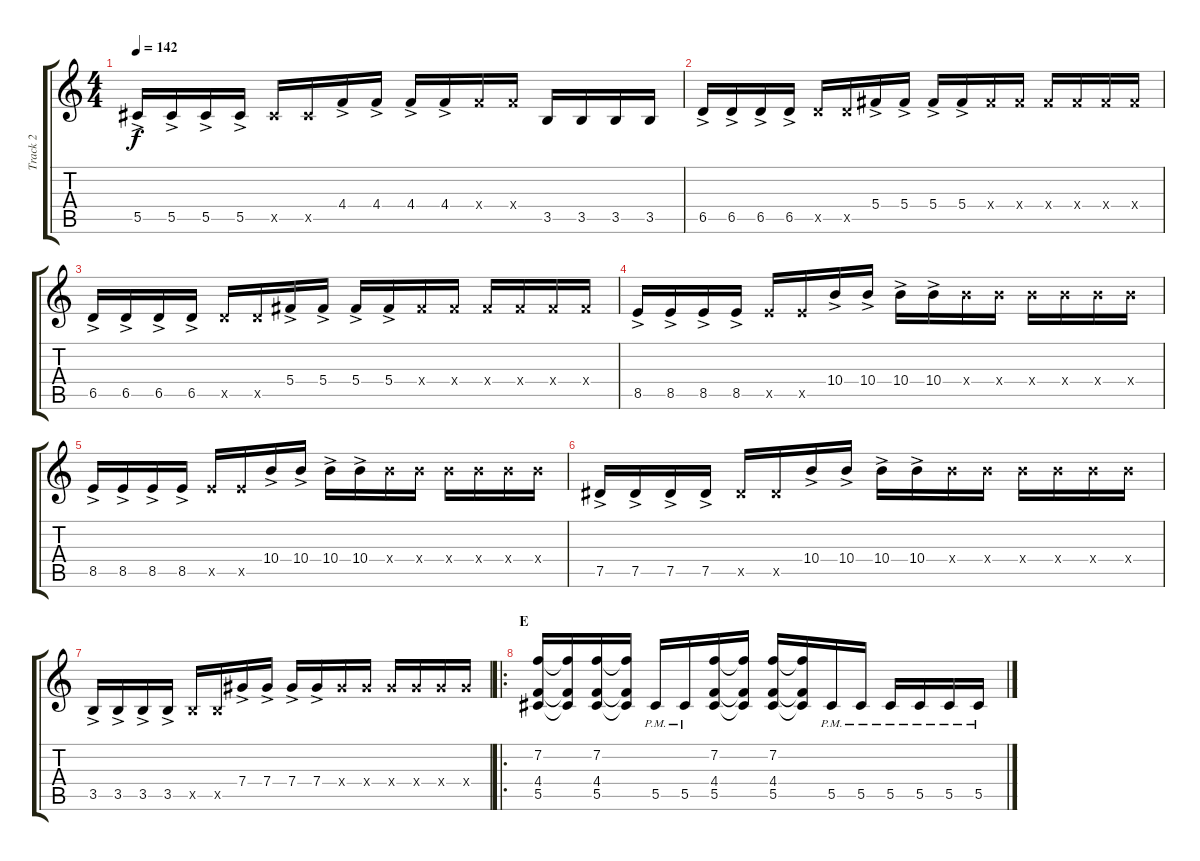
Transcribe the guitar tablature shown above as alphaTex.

\track ("Track 2" "Track 2") {instrument distortionguitar}
\staff {score tabs}
\tuning (Eb4 Bb3 Gb3 Db3 Ab2 Db2) {hide}
\ts (4 4)
\tempo 142
\clef g2
\ks c
5.5{ac}.16{dy f} 5.5{ac}.16 5.5{ac}.16 5.5{ac}.16 5.5{x}.16 5.5{x}.16 4.4{ac}.16 4.4{ac}.16 4.4{ac}.16 4.4{ac}.16 4.4{x}.16 4.4{x}.16 3.5.16 3.5.16 3.5.16 3.5.16 |
6.5{ac}.16 6.5{ac}.16 6.5{ac}.16 6.5{ac}.16 6.5{x}.16 6.5{x}.16 5.4{ac}.16 5.4{ac}.16 5.4{ac}.16 5.4{ac}.16 5.4{x}.16 5.4{x}.16 5.4{x}.16 5.4{x}.16 5.4{x}.16 5.4{x}.16 |
6.5{ac}.16 6.5{ac}.16 6.5{ac}.16 6.5{ac}.16 6.5{x}.16 6.5{x}.16 5.4{ac}.16 5.4{ac}.16 5.4{ac}.16 5.4{ac}.16 5.4{x}.16 5.4{x}.16 5.4{x}.16 5.4{x}.16 5.4{x}.16 5.4{x}.16 |
8.5{ac}.16 8.5{ac}.16 8.5{ac}.16 8.5{ac}.16 8.5{x}.16 8.5{x}.16 10.4{ac}.16 10.4{ac}.16 10.4{ac}.16 10.4{ac}.16 10.4{x}.16 10.4{x}.16 10.4{x}.16 10.4{x}.16 10.4{x}.16 10.4{x}.16 |
8.5{ac}.16 8.5{ac}.16 8.5{ac}.16 8.5{ac}.16 8.5{x}.16 8.5{x}.16 10.4{ac}.16 10.4{ac}.16 10.4{ac}.16 10.4{ac}.16 10.4{x}.16 10.4{x}.16 10.4{x}.16 10.4{x}.16 10.4{x}.16 10.4{x}.16 |
7.5{ac}.16 7.5{ac}.16 7.5{ac}.16 7.5{ac}.16 7.5{x}.16 7.5{x}.16 10.4{ac}.16 10.4{ac}.16 10.4{ac}.16 10.4{ac}.16 10.4{x}.16 10.4{x}.16 10.4{x}.16 10.4{x}.16 10.4{x}.16 10.4{x}.16 |
3.5{ac}.16 3.5{ac}.16 3.5{ac}.16 3.5{ac}.16 3.5{x}.16 3.5{x}.16 7.4{ac}.16 7.4{ac}.16 7.4{ac}.16 7.4{ac}.16 7.4{x}.16 7.4{x}.16 7.4{x}.16 7.4{x}.16 7.4{x}.16 7.4{x}.16 |
\ro
\section ("" "E")
(7.2 4.4 5.5).16 (7.2{t} 4.4{t} 5.5{t}).16 (7.2 4.4 5.5).16 (7.2{t} 4.4{t} 5.5{t}).16 5.5{pm}.16 5.5{pm}.16 (7.2 4.4 5.5).16 (7.2{t} 4.4{t} 5.5{t}).16 (7.2 4.4 5.5).16 (7.2{t} 4.4{t} 5.5{t}).16 5.5{pm}.16 5.5{pm}.16 5.5{pm}.16 5.5{pm}.16 5.5{pm}.16 5.5{pm}.16
